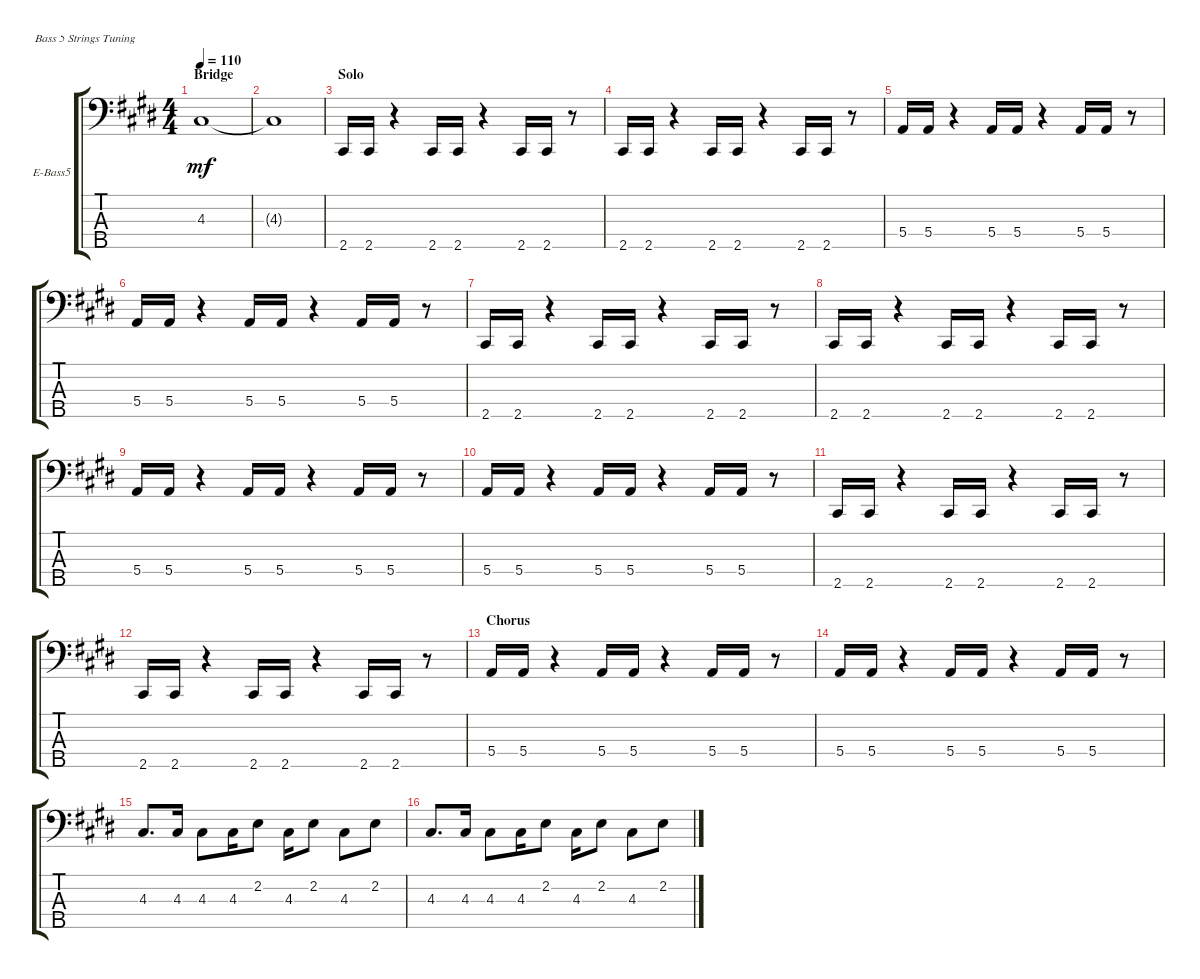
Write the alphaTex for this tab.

\bracketExtendMode groupsimilarinstruments
\firstSystemTrackNameOrientation horizontal
\otherSystemsTrackNameOrientation horizontal
\track ("Electric Bass" "E-Bass5") {instrument electricbassfinger}
\staff {score tabs}
\tuning (G2 D2 A1 E1 B0)
\ts (4 4)
\section ("" "Bridge")
\tempo 110
\clef f4
\scale
0.333333
\ks c#minor
4.3.1{dy mf} |
\scale
0.333333 4.3{t}.1 |
\section ("" "Solo")
\scale
0.333333 2.5.16 2.5.16 r.4 2.5.16 2.5.16 r.4 2.5.16 2.5.16 r.8 |
\scale
0.333333 2.5.16 2.5.16 r.4 2.5.16 2.5.16 r.4 2.5.16 2.5.16 r.8 |
\scale
0.333333 5.4.16 5.4.16 r.4 5.4.16 5.4.16 r.4 5.4.16 5.4.16 r.8 |
\scale
0.333333 5.4.16 5.4.16 r.4 5.4.16 5.4.16 r.4 5.4.16 5.4.16 r.8 |
\scale
0.333333 2.5.16 2.5.16 r.4 2.5.16 2.5.16 r.4 2.5.16 2.5.16 r.8 |
\scale
0.333333 2.5.16 2.5.16 r.4 2.5.16 2.5.16 r.4 2.5.16 2.5.16 r.8 |
\scale
0.333333 5.4.16 5.4.16 r.4 5.4.16 5.4.16 r.4 5.4.16 5.4.16 r.8 |
\scale
0.333333 5.4.16 5.4.16 r.4 5.4.16 5.4.16 r.4 5.4.16 5.4.16 r.8 |
\scale
0.333333 2.5.16 2.5.16 r.4 2.5.16 2.5.16 r.4 2.5.16 2.5.16 r.8 |
\scale
0.333333 2.5.16 2.5.16 r.4 2.5.16 2.5.16 r.4 2.5.16 2.5.16 r.8 |
\section ("" "Chorus")
\scale
0.333333 5.4.16 5.4.16 r.4 5.4.16 5.4.16 r.4 5.4.16 5.4.16 r.8 |
\scale
0.333333 5.4.16 5.4.16 r.4 5.4.16 5.4.16 r.4 5.4.16 5.4.16 r.8 |
\scale
0.333333 4.3.8{d} 4.3.16 4.3.8 4.3.16 2.2.8 4.3.16 2.2.8 4.3.8 2.2.8 |
\scale
0.333333 4.3.8{d} 4.3.16 4.3.8 4.3.16 2.2.8 4.3.16 2.2.8 4.3.8 2.2.8
